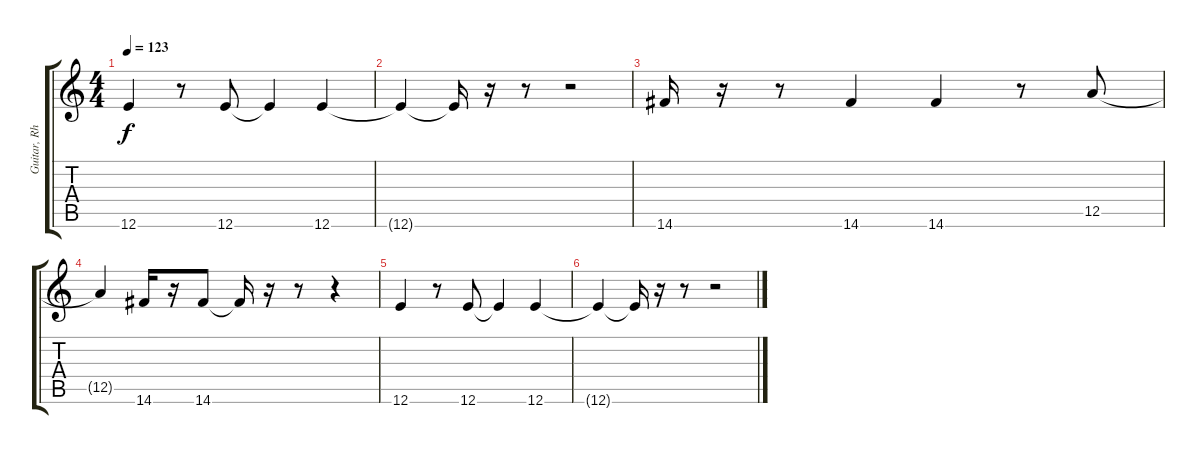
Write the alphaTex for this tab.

\track ("Guitar, Rhythm" "Guitar, Rh") {instrument electricguitarmuted}
\staff {score tabs}
\tuning (E4 B3 G3 D3 A2 E2) {hide}
\ts (4 4)
\tempo 123
\clef g2
\ks c
12.6.4{dy f} r.8 12.6.8 12.6{t}.4 12.6.4 |
12.6{t}.4 12.6{t}.16 r.16 r.8 r.2 |
14.6.16 r.16 r.8 14.6.4 14.6.4 r.8 12.5.8 |
12.5{t}.4 14.6.16 r.16 14.6.8 14.6{t}.16 r.16 r.8 r.4 |
12.6.4 r.8 12.6.8 12.6{t}.4 12.6.4 |
12.6{t}.4 12.6{t}.16 r.16 r.8 r.2
